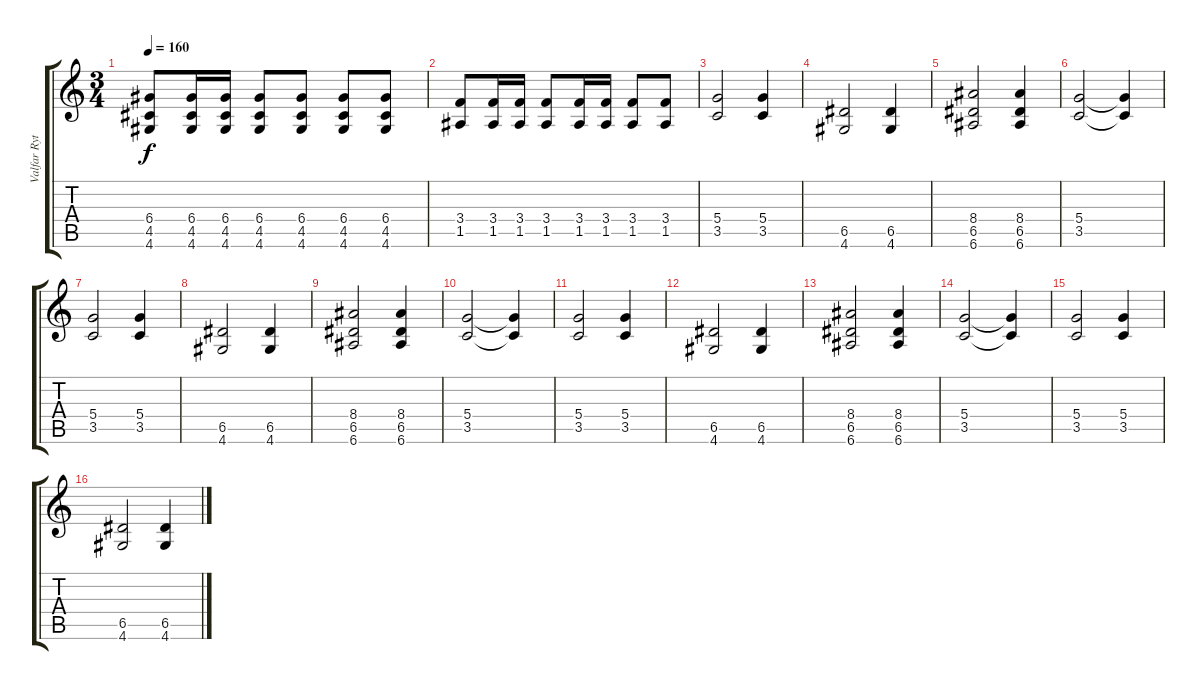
\track ("Valfar Rytme gitar" "Valfar Ryt") {instrument overdrivenguitar}
\staff {score tabs}
\tuning (E4 B3 G3 D3 A2 E2) {hide}
\ts (3 4)
\tempo 160
\clef g2
\ks c
(6.4 4.5 4.6).8{dy f} (6.4 4.5 4.6).16 (6.4 4.5 4.6).16 (6.4 4.5 4.6).8 (6.4 4.5 4.6).8 (6.4 4.5 4.6).8 (6.4 4.5 4.6).8 |
(3.4 1.5).8 (3.4 1.5).16 (3.4 1.5).16 (3.4 1.5).8 (3.4 1.5).16 (3.4 1.5).16 (3.4 1.5).8 (3.4 1.5).8 |
(5.4 3.5).2 (5.4 3.5).4 |
(6.5 4.6).2 (6.5 4.6).4 |
(8.4 6.5 6.6).2 (8.4 6.5 6.6).4 |
(5.4 3.5).2 (5.4{t} 3.5{t}).4 |
(5.4 3.5).2 (5.4 3.5).4 |
(6.5 4.6).2 (6.5 4.6).4 |
(8.4 6.5 6.6).2 (8.4 6.5 6.6).4 |
(5.4 3.5).2 (5.4{t} 3.5{t}).4 |
(5.4 3.5).2 (5.4 3.5).4 |
(6.5 4.6).2 (6.5 4.6).4 |
(8.4 6.5 6.6).2 (8.4 6.5 6.6).4 |
(5.4 3.5).2 (5.4{t} 3.5{t}).4 |
(5.4 3.5).2 (5.4 3.5).4 |
(6.5 4.6).2 (6.5 4.6).4
